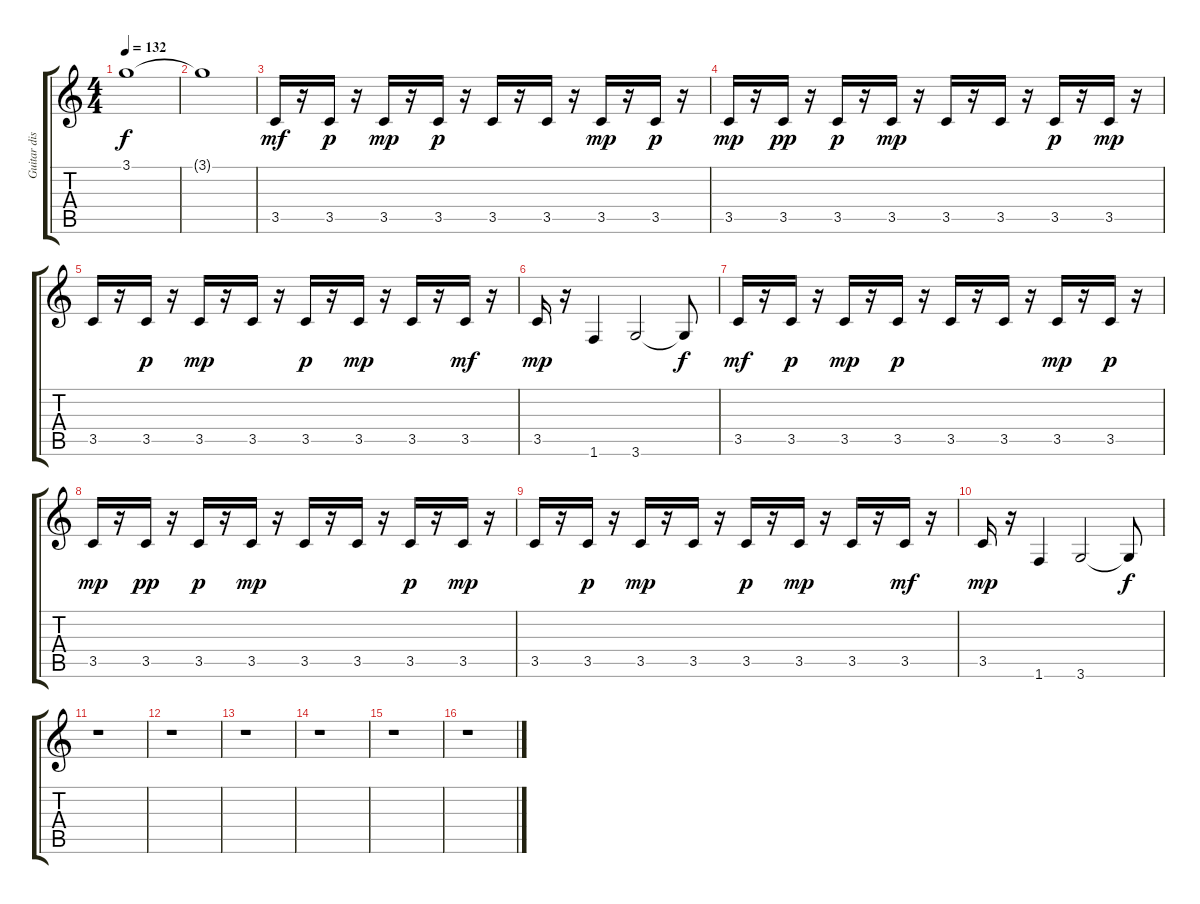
\track ("Guitar dist." "Guitar dis") {instrument distortionguitar}
\staff {score tabs}
\tuning (E4 B3 G3 D3 A2 E2) {hide}
\ts (4 4)
\tempo 132
\clef g2
\ks c
3.1{t}.1{dy f} |
3.1{t}.1 |
3.5.16{dy mf} r.16 3.5.16{dy p} r.16 3.5.16{dy mp} r.16 3.5.16{dy p} r.16 3.5.16 r.16 3.5.16 r.16 3.5.16{dy mp} r.16 3.5.16{dy p} r.16 |
3.5.16{dy mp} r.16 3.5.16{dy pp} r.16 3.5.16{dy p} r.16 3.5.16{dy mp} r.16 3.5.16 r.16 3.5.16 r.16 3.5.16{dy p} r.16 3.5.16{dy mp} r.16 |
3.5.16 r.16 3.5.16{dy p} r.16 3.5.16{dy mp} r.16 3.5.16 r.16 3.5.16{dy p} r.16 3.5.16{dy mp} r.16 3.5.16 r.16 3.5.16{dy mf} r.16 |
3.5.16{dy mp} r.16 1.6.4 3.6.2 3.6{t}.8{dy f} |
3.5.16{dy mf} r.16 3.5.16{dy p} r.16 3.5.16{dy mp} r.16 3.5.16{dy p} r.16 3.5.16 r.16 3.5.16 r.16 3.5.16{dy mp} r.16 3.5.16{dy p} r.16 |
3.5.16{dy mp} r.16 3.5.16{dy pp} r.16 3.5.16{dy p} r.16 3.5.16{dy mp} r.16 3.5.16 r.16 3.5.16 r.16 3.5.16{dy p} r.16 3.5.16{dy mp} r.16 |
3.5.16 r.16 3.5.16{dy p} r.16 3.5.16{dy mp} r.16 3.5.16 r.16 3.5.16{dy p} r.16 3.5.16{dy mp} r.16 3.5.16 r.16 3.5.16{dy mf} r.16 |
3.5.16{dy mp} r.16 1.6.4 3.6.2 3.6{t}.8{dy f} |
r.1 |
r.1 |
r.1 |
r.1 |
r.1 |
r.1
